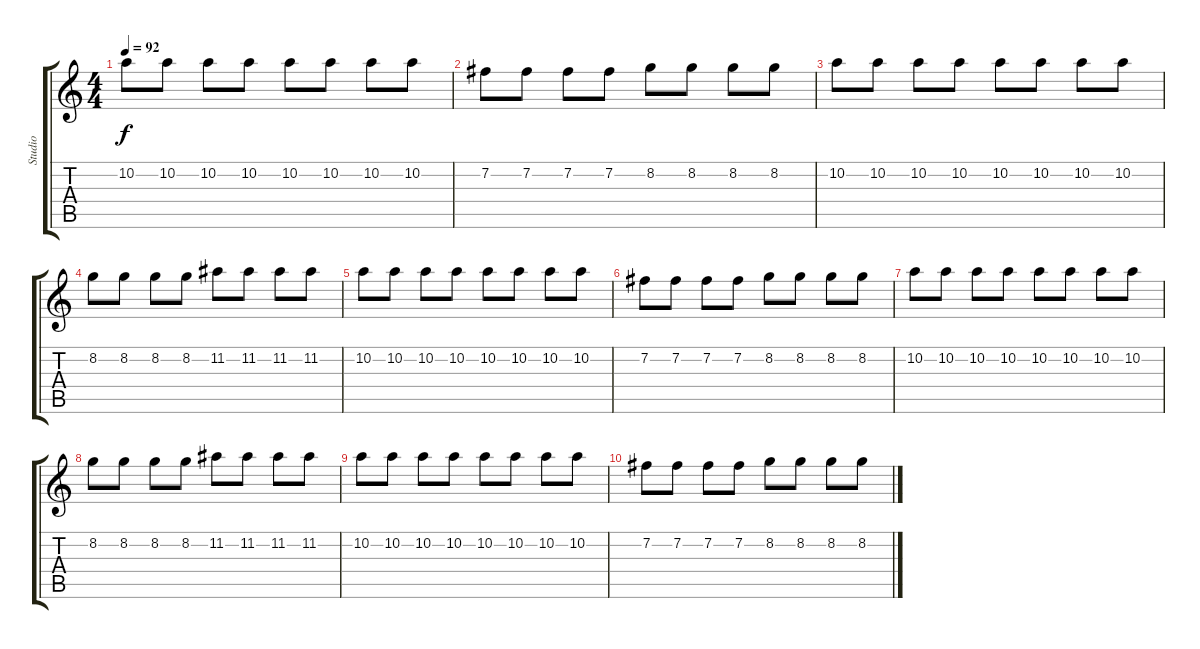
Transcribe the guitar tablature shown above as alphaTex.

\track ("Studio" "Studio") {instrument distortionguitar}
\staff {score tabs}
\tuning (E4 B3 G3 D3 A2 E2) {hide}
\ts (4 4)
\tempo 92
\clef g2
\ks c
10.2.8{dy f} 10.2.8 10.2.8 10.2.8 10.2.8 10.2.8 10.2.8 10.2.8 |
7.2.8 7.2.8 7.2.8 7.2.8 8.2.8 8.2.8 8.2.8 8.2.8 |
10.2.8 10.2.8 10.2.8 10.2.8 10.2.8 10.2.8 10.2.8 10.2.8 |
8.2.8 8.2.8 8.2.8 8.2.8 11.2.8 11.2.8 11.2.8 11.2.8 |
10.2.8 10.2.8 10.2.8 10.2.8 10.2.8 10.2.8 10.2.8 10.2.8 |
7.2.8 7.2.8 7.2.8 7.2.8 8.2.8 8.2.8 8.2.8 8.2.8 |
10.2.8 10.2.8 10.2.8 10.2.8 10.2.8 10.2.8 10.2.8 10.2.8 |
8.2.8 8.2.8 8.2.8 8.2.8 11.2.8 11.2.8 11.2.8 11.2.8 |
10.2.8 10.2.8 10.2.8 10.2.8 10.2.8 10.2.8 10.2.8 10.2.8 |
7.2.8 7.2.8 7.2.8 7.2.8 8.2.8 8.2.8 8.2.8 8.2.8
